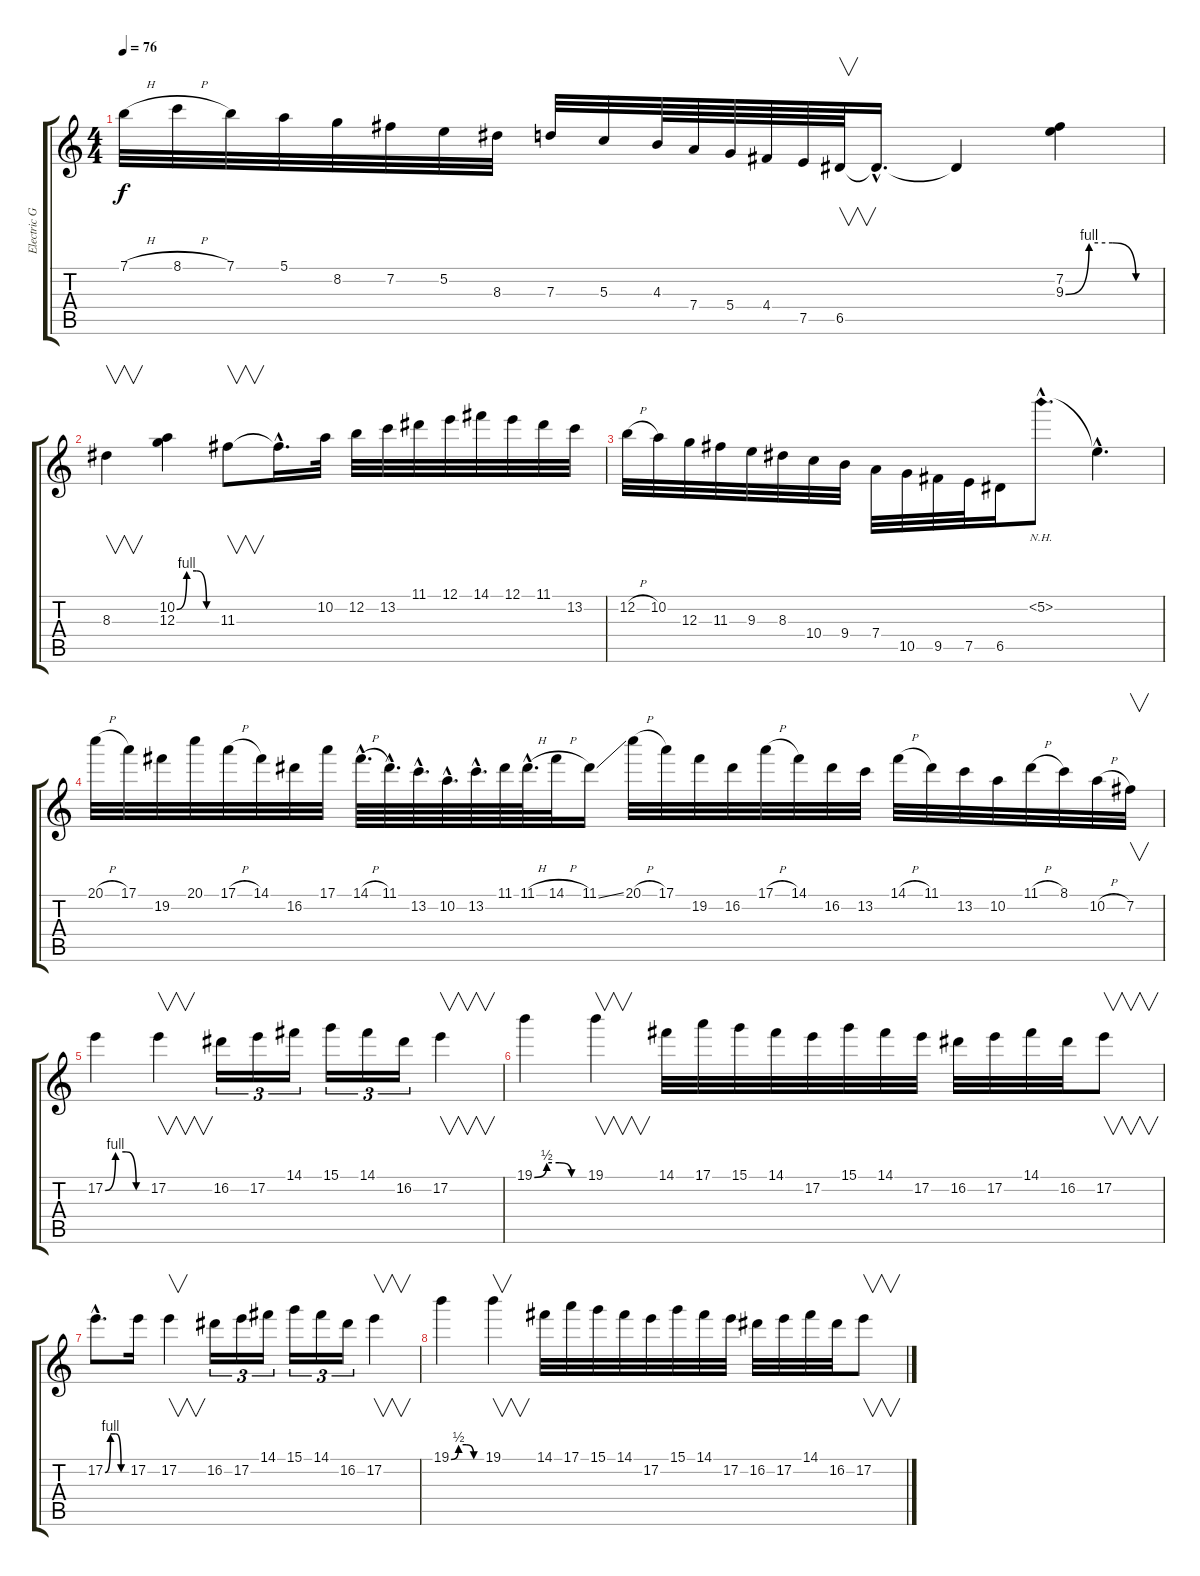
\track ("Electric Guitar 1" "Electric G") {instrument distortionguitar}
\staff {score tabs}
\tuning (E4 B3 G3 D3 A2 E2) {hide}
\ts (4 4)
\tempo 76
\clef g2
\ks c
7.1{h}.32{dy f} 8.1{h}.32 7.1.32 5.1.32 8.2.32 7.2.32 5.2.32 8.3.32 7.3.32 5.3.32 4.3.64 7.4.64 5.4.64 4.4.64 7.5.64 6.5.64{v} 6.5{hac t}.16{d} 6.5{t}.4 (7.2 9.3{be (custom 0 0 15 4 30 4 45 0 60 0)}).4{volume 16} |
8.3.4{v} (10.2{be (custom 0 0 15 4 30 4 45 0 60 0)} 12.3).4 11.3.8{v} 11.3{hac t}.16{d} 10.2.32 12.2.32 13.2.32 11.1.32 12.1.32 14.1.32 12.1.32 11.1.32 13.2.32 |
12.2{h}.32 10.2.32 12.3.32 11.3.32 9.3.32 8.3.32 10.4.32 9.4.32 7.4.32 10.5.32 9.5.32 7.5.32 6.5.16 5.2{nh hac}.8{d} 5.2{hac t}.4{d} |
20.1{h}.32 17.1.32 19.2.32 20.1.32 17.1{h}.32 14.1.32 16.2.32 17.1.32 14.1{h hac}.64{d} 11.1{hac}.64{d} 13.2{hac}.64{d} 10.2{hac}.64{d} 13.2{hac}.64{d} 11.1.64 11.1{h hac}.64{d} 14.1{h}.32 11.1{ss}.16 20.1{h}.32 17.1.32 19.2.32 16.2.32 17.1{h}.32 14.1.32 16.2.32 13.2.32 14.1{h}.32 11.1.32 13.2.32 10.2.32 11.1{h}.32 8.1.32 10.2{h}.32 7.2.32{v} |
17.2{be (custom 0 0 15 4 30 4 45 0 60 0)}.4 17.2.4{v} 16.2.16{tu (3 2)} 17.2.16{tu (3 2)} 14.1.16{tu (3 2)} 15.1.16{tu (3 2)} 14.1.16{tu (3 2)} 16.2.16{tu (3 2)} 17.2.4{v} |
19.1{be (custom 0 0 15 2 30 2 45 0 60 0)}.4 19.1.4{v} 14.1.32 17.1.32 15.1.32 14.1.32 17.2.32 15.1.32 14.1.32 17.2.32 16.2.32 17.2.32 14.1.32 16.2.32 17.2.8{v} |
17.2{be (custom 0 0 15 4 30 4 45 0 60 0) hac}.8{d} 17.2.16 17.2.4{v} 16.2.16{tu (3 2)} 17.2.16{tu (3 2)} 14.1.16{tu (3 2)} 15.1.16{tu (3 2)} 14.1.16{tu (3 2)} 16.2.16{tu (3 2)} 17.2.4{v} |
19.1{be (custom 0 0 15 2 30 2 45 0 60 0)}.4 19.1.4{v} 14.1.32 17.1.32 15.1.32 14.1.32 17.2.32 15.1.32 14.1.32 17.2.32 16.2.32 17.2.32 14.1.32 16.2.32 17.2.8{v}
